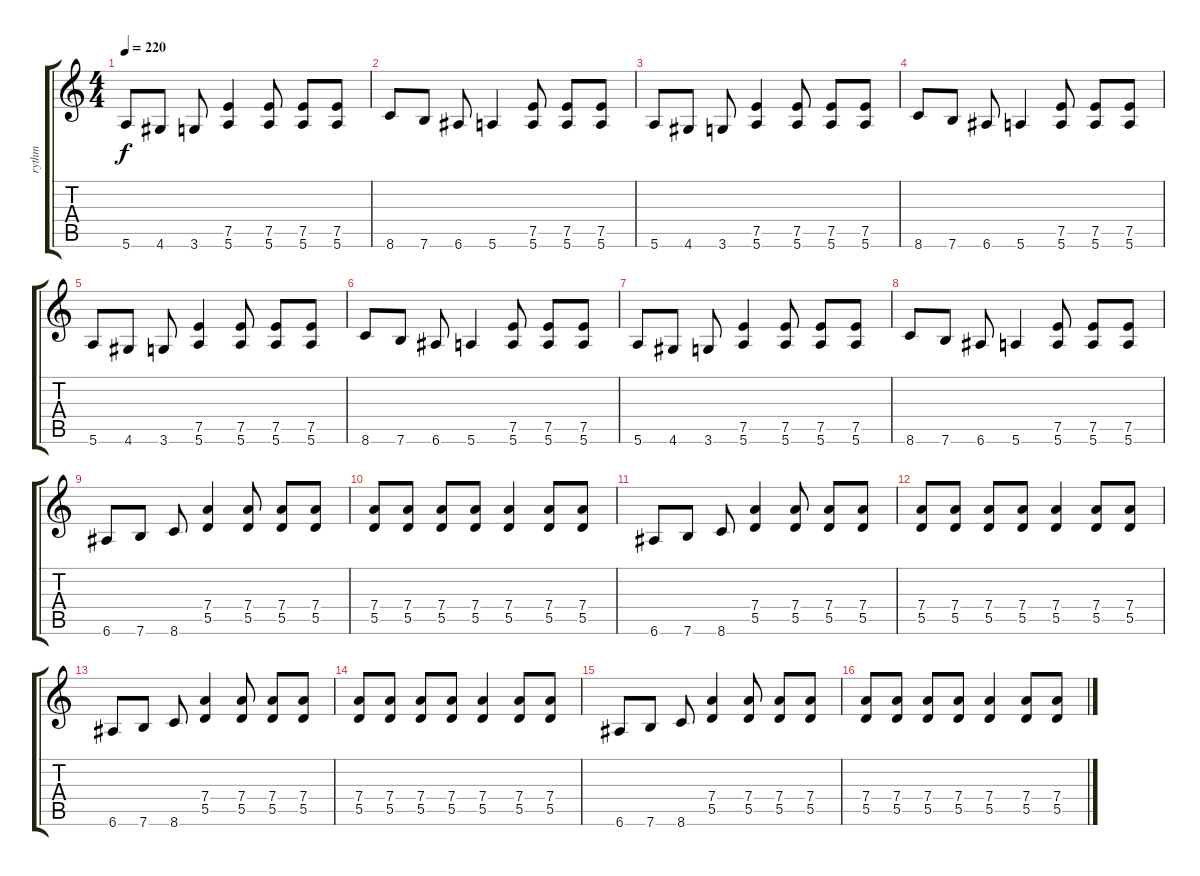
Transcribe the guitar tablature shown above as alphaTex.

\track ("rythm" "rythm") {instrument overdrivenguitar}
\staff {score tabs}
\tuning (E4 B3 G3 D3 A2 E2) {hide}
\ts (4 4)
\tempo 220
\clef g2
\ks c
5.6.8{dy f instrument overdrivenguitar} 4.6.8 3.6.8 (7.5 5.6).4 (7.5 5.6).8 (7.5 5.6).8 (7.5 5.6).8 |
8.6.8 7.6.8 6.6.8 5.6.4 (7.5 5.6).8 (7.5 5.6).8 (7.5 5.6).8 |
5.6.8 4.6.8 3.6.8 (7.5 5.6).4 (7.5 5.6).8 (7.5 5.6).8 (7.5 5.6).8 |
8.6.8 7.6.8 6.6.8 5.6.4 (7.5 5.6).8 (7.5 5.6).8 (7.5 5.6).8 |
5.6.8 4.6.8 3.6.8 (7.5 5.6).4 (7.5 5.6).8 (7.5 5.6).8 (7.5 5.6).8 |
8.6.8 7.6.8 6.6.8 5.6.4 (7.5 5.6).8 (7.5 5.6).8 (7.5 5.6).8 |
5.6.8 4.6.8 3.6.8 (7.5 5.6).4 (7.5 5.6).8 (7.5 5.6).8 (7.5 5.6).8 |
8.6.8 7.6.8 6.6.8 5.6.4 (7.5 5.6).8 (7.5 5.6).8 (7.5 5.6).8 |
6.6.8 7.6.8 8.6.8 (7.4 5.5).4 (7.4 5.5).8 (7.4 5.5).8 (7.4 5.5).8 |
(7.4 5.5).8 (7.4 5.5).8 (7.4 5.5).8 (7.4 5.5).8 (7.4 5.5).4 (7.4 5.5).8 (7.4 5.5).8 |
6.6.8 7.6.8 8.6.8 (7.4 5.5).4 (7.4 5.5).8 (7.4 5.5).8 (7.4 5.5).8 |
(7.4 5.5).8 (7.4 5.5).8 (7.4 5.5).8 (7.4 5.5).8 (7.4 5.5).4 (7.4 5.5).8 (7.4 5.5).8 |
6.6.8 7.6.8 8.6.8 (7.4 5.5).4 (7.4 5.5).8 (7.4 5.5).8 (7.4 5.5).8 |
(7.4 5.5).8 (7.4 5.5).8 (7.4 5.5).8 (7.4 5.5).8 (7.4 5.5).4 (7.4 5.5).8 (7.4 5.5).8 |
6.6.8 7.6.8 8.6.8 (7.4 5.5).4 (7.4 5.5).8 (7.4 5.5).8 (7.4 5.5).8 |
(7.4 5.5).8 (7.4 5.5).8 (7.4 5.5).8 (7.4 5.5).8 (7.4 5.5).4 (7.4 5.5).8 (7.4 5.5).8
